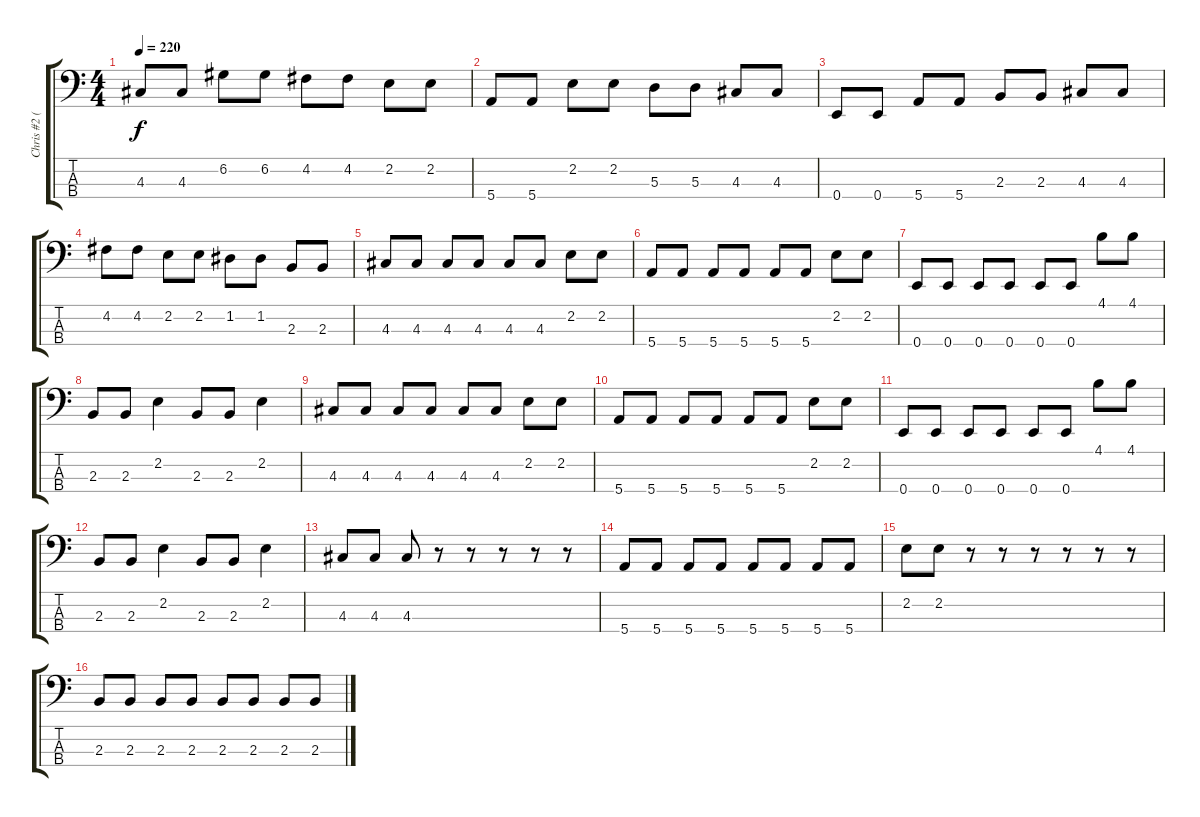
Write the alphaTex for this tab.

\track ("Chris #2 (Bass / Vocals)" "Chris #2 (") {instrument electricbassfinger}
\staff {score tabs}
\tuning (G2 D2 A1 E1) {hide}
\ts (4 4)
\tempo 220
\clef f4
\ks c
4.3.8{dy f} 4.3.8 6.2.8 6.2.8 4.2.8 4.2.8 2.2.8 2.2.8 |
5.4.8 5.4.8 2.2.8 2.2.8 5.3.8 5.3.8 4.3.8 4.3.8 |
0.4.8 0.4.8 5.4.8 5.4.8 2.3.8 2.3.8 4.3.8 4.3.8 |
4.2.8 4.2.8 2.2.8 2.2.8 1.2.8 1.2.8 2.3.8 2.3.8 |
4.3.8 4.3.8 4.3.8 4.3.8 4.3.8 4.3.8 2.2.8 2.2.8 |
5.4.8 5.4.8 5.4.8 5.4.8 5.4.8 5.4.8 2.2.8 2.2.8 |
0.4.8 0.4.8 0.4.8 0.4.8 0.4.8 0.4.8 4.1.8 4.1.8 |
2.3.8 2.3.8 2.2.4 2.3.8 2.3.8 2.2.4 |
4.3.8 4.3.8 4.3.8 4.3.8 4.3.8 4.3.8 2.2.8 2.2.8 |
5.4.8 5.4.8 5.4.8 5.4.8 5.4.8 5.4.8 2.2.8 2.2.8 |
0.4.8 0.4.8 0.4.8 0.4.8 0.4.8 0.4.8 4.1.8 4.1.8 |
2.3.8 2.3.8 2.2.4 2.3.8 2.3.8 2.2.4 |
4.3.8 4.3.8 4.3.8 r.8 r.8 r.8 r.8 r.8 |
5.4.8 5.4.8 5.4.8 5.4.8 5.4.8 5.4.8 5.4.8 5.4.8 |
2.2.8 2.2.8 r.8 r.8 r.8 r.8 r.8 r.8 |
2.3.8 2.3.8 2.3.8 2.3.8 2.3.8 2.3.8 2.3.8 2.3.8
